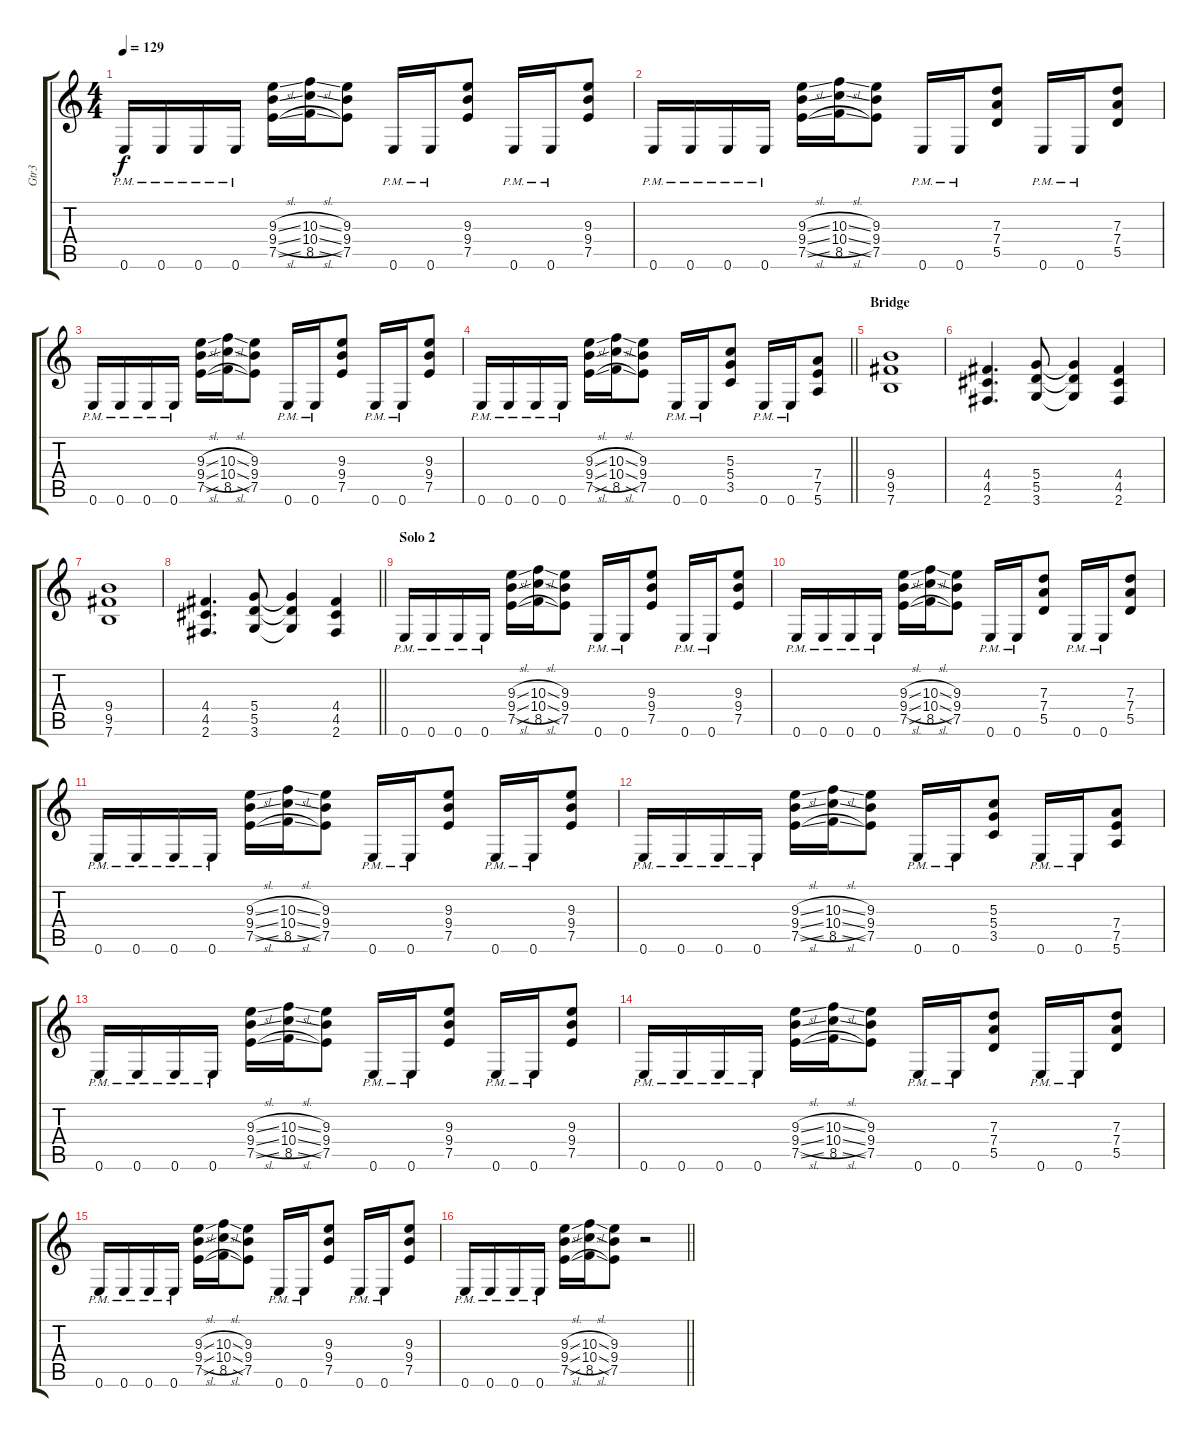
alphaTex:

\track ("Gtr3" "Gtr3") {instrument distortionguitar}
\staff {score tabs}
\tuning (E4 B3 G3 D3 A2 E2) {hide}
\ts (4 4)
\tempo 129
\clef g2
\ks c
0.6{pm}.16{dy f} 0.6{pm}.16 0.6{pm}.16 0.6{pm}.16 (9.3{sl} 9.4{sl} 7.5{sl}).16 (10.3{sl} 10.4{sl} 8.5{sl}).16 (9.3 9.4 7.5).8 0.6{pm}.16 0.6{pm}.16 (9.3 9.4 7.5).8 0.6{pm}.16 0.6{pm}.16 (9.3 9.4 7.5).8 |
0.6{pm}.16 0.6{pm}.16 0.6{pm}.16 0.6{pm}.16 (9.3{sl} 9.4{sl} 7.5{sl}).16 (10.3{sl} 10.4{sl} 8.5{sl}).16 (9.3 9.4 7.5).8 0.6{pm}.16 0.6{pm}.16 (7.3 7.4 5.5).8 0.6{pm}.16 0.6{pm}.16 (7.3 7.4 5.5).8 |
0.6{pm}.16 0.6{pm}.16 0.6{pm}.16 0.6{pm}.16 (9.3{sl} 9.4{sl} 7.5{sl}).16 (10.3{sl} 10.4{sl} 8.5{sl}).16 (9.3 9.4 7.5).8 0.6{pm}.16 0.6{pm}.16 (9.3 9.4 7.5).8 0.6{pm}.16 0.6{pm}.16 (9.3 9.4 7.5).8 |
\barLineRight lightlight
0.6{pm}.16 0.6{pm}.16 0.6{pm}.16 0.6{pm}.16 (9.3{sl} 9.4{sl} 7.5{sl}).16 (10.3{sl} 10.4{sl} 8.5{sl}).16 (9.3 9.4 7.5).8 0.6{pm}.16 0.6{pm}.16 (5.3 5.4 3.5).8 0.6{pm}.16 0.6{pm}.16 (7.4 7.5 5.6).8 |
\section ("" "Bridge")
(9.4 9.5 7.6).1 |
(4.4 4.5 2.6).4{d} (5.4 5.5 3.6).8 (5.4{t} 5.5{t} 3.6{t}).4 (4.4 4.5 2.6).4 |
(9.4 9.5 7.6).1 |
\barLineRight lightlight
(4.4 4.5 2.6).4{d} (5.4 5.5 3.6).8 (5.4{t} 5.5{t} 3.6{t}).4 (4.4 4.5 2.6).4 |
\section ("" "Solo 2")
0.6{pm}.16 0.6{pm}.16 0.6{pm}.16 0.6{pm}.16 (9.3{sl} 9.4{sl} 7.5{sl}).16 (10.3{sl} 10.4{sl} 8.5{sl}).16 (9.3 9.4 7.5).8 0.6{pm}.16 0.6{pm}.16 (9.3 9.4 7.5).8 0.6{pm}.16 0.6{pm}.16 (9.3 9.4 7.5).8 |
0.6{pm}.16 0.6{pm}.16 0.6{pm}.16 0.6{pm}.16 (9.3{sl} 9.4{sl} 7.5{sl}).16 (10.3{sl} 10.4{sl} 8.5{sl}).16 (9.3 9.4 7.5).8 0.6{pm}.16 0.6{pm}.16 (7.3 7.4 5.5).8 0.6{pm}.16 0.6{pm}.16 (7.3 7.4 5.5).8 |
0.6{pm}.16 0.6{pm}.16 0.6{pm}.16 0.6{pm}.16 (9.3{sl} 9.4{sl} 7.5{sl}).16 (10.3{sl} 10.4{sl} 8.5{sl}).16 (9.3 9.4 7.5).8 0.6{pm}.16 0.6{pm}.16 (9.3 9.4 7.5).8 0.6{pm}.16 0.6{pm}.16 (9.3 9.4 7.5).8 |
0.6{pm}.16 0.6{pm}.16 0.6{pm}.16 0.6{pm}.16 (9.3{sl} 9.4{sl} 7.5{sl}).16 (10.3{sl} 10.4{sl} 8.5{sl}).16 (9.3 9.4 7.5).8 0.6{pm}.16 0.6{pm}.16 (5.3 5.4 3.5).8 0.6{pm}.16 0.6{pm}.16 (7.4 7.5 5.6).8 |
0.6{pm}.16 0.6{pm}.16 0.6{pm}.16 0.6{pm}.16 (9.3{sl} 9.4{sl} 7.5{sl}).16 (10.3{sl} 10.4{sl} 8.5{sl}).16 (9.3 9.4 7.5).8 0.6{pm}.16 0.6{pm}.16 (9.3 9.4 7.5).8 0.6{pm}.16 0.6{pm}.16 (9.3 9.4 7.5).8 |
0.6{pm}.16 0.6{pm}.16 0.6{pm}.16 0.6{pm}.16 (9.3{sl} 9.4{sl} 7.5{sl}).16 (10.3{sl} 10.4{sl} 8.5{sl}).16 (9.3 9.4 7.5).8 0.6{pm}.16 0.6{pm}.16 (7.3 7.4 5.5).8 0.6{pm}.16 0.6{pm}.16 (7.3 7.4 5.5).8 |
0.6{pm}.16 0.6{pm}.16 0.6{pm}.16 0.6{pm}.16 (9.3{sl} 9.4{sl} 7.5{sl}).16 (10.3{sl} 10.4{sl} 8.5{sl}).16 (9.3 9.4 7.5).8 0.6{pm}.16 0.6{pm}.16 (9.3 9.4 7.5).8 0.6{pm}.16 0.6{pm}.16 (9.3 9.4 7.5).8 |
\barLineRight lightlight
0.6{pm}.16 0.6{pm}.16 0.6{pm}.16 0.6{pm}.16 (9.3{sl} 9.4{sl} 7.5{sl}).16 (10.3{sl} 10.4{sl} 8.5{sl}).16 (9.3 9.4 7.5).8 r.2
